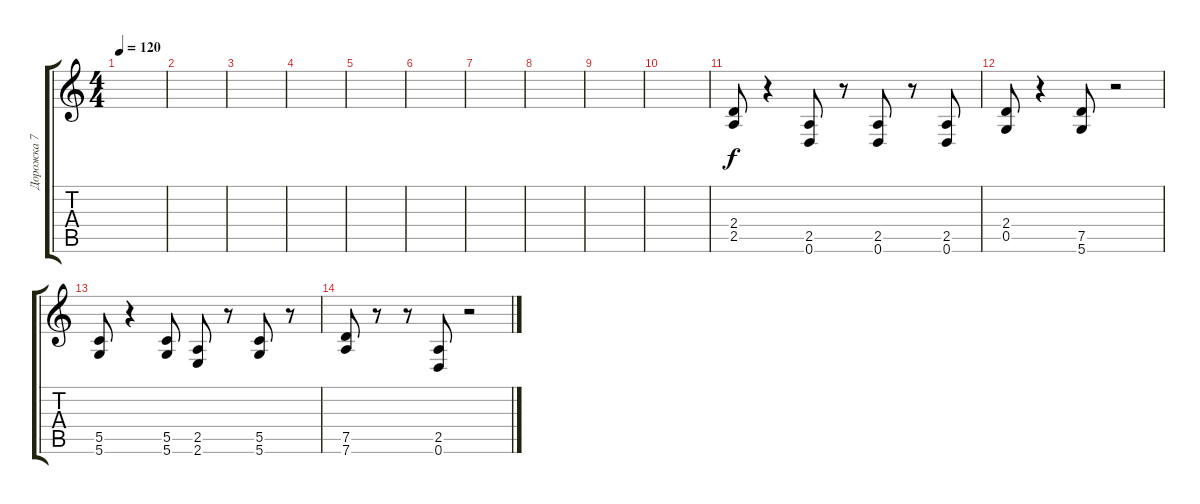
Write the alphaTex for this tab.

\track ("Дорожка 7" "Дорожка 7") {instrument distortionguitar}
\staff {score tabs}
\tuning (D4 A3 F3 C3 G2 D2) {hide}
\ts (4 4)
\tempo 120
\clef g2
\ks c
|
|
|
|
|
|
|
|
|
|
(2.4 2.5).8 r.4 (2.5 0.6).8 r.8 (2.5 0.6).8 r.8 (2.5 0.6).8 |
(2.4 0.5).8 r.4 (7.5 5.6).8 r.2 |
(5.5 5.6).8 r.4 (5.5 5.6).8 (2.5 2.6).8 r.8 (5.5 5.6).8 r.8 |
(7.5 7.6).8 r.8 r.8 (2.5 0.6).8 r.2
